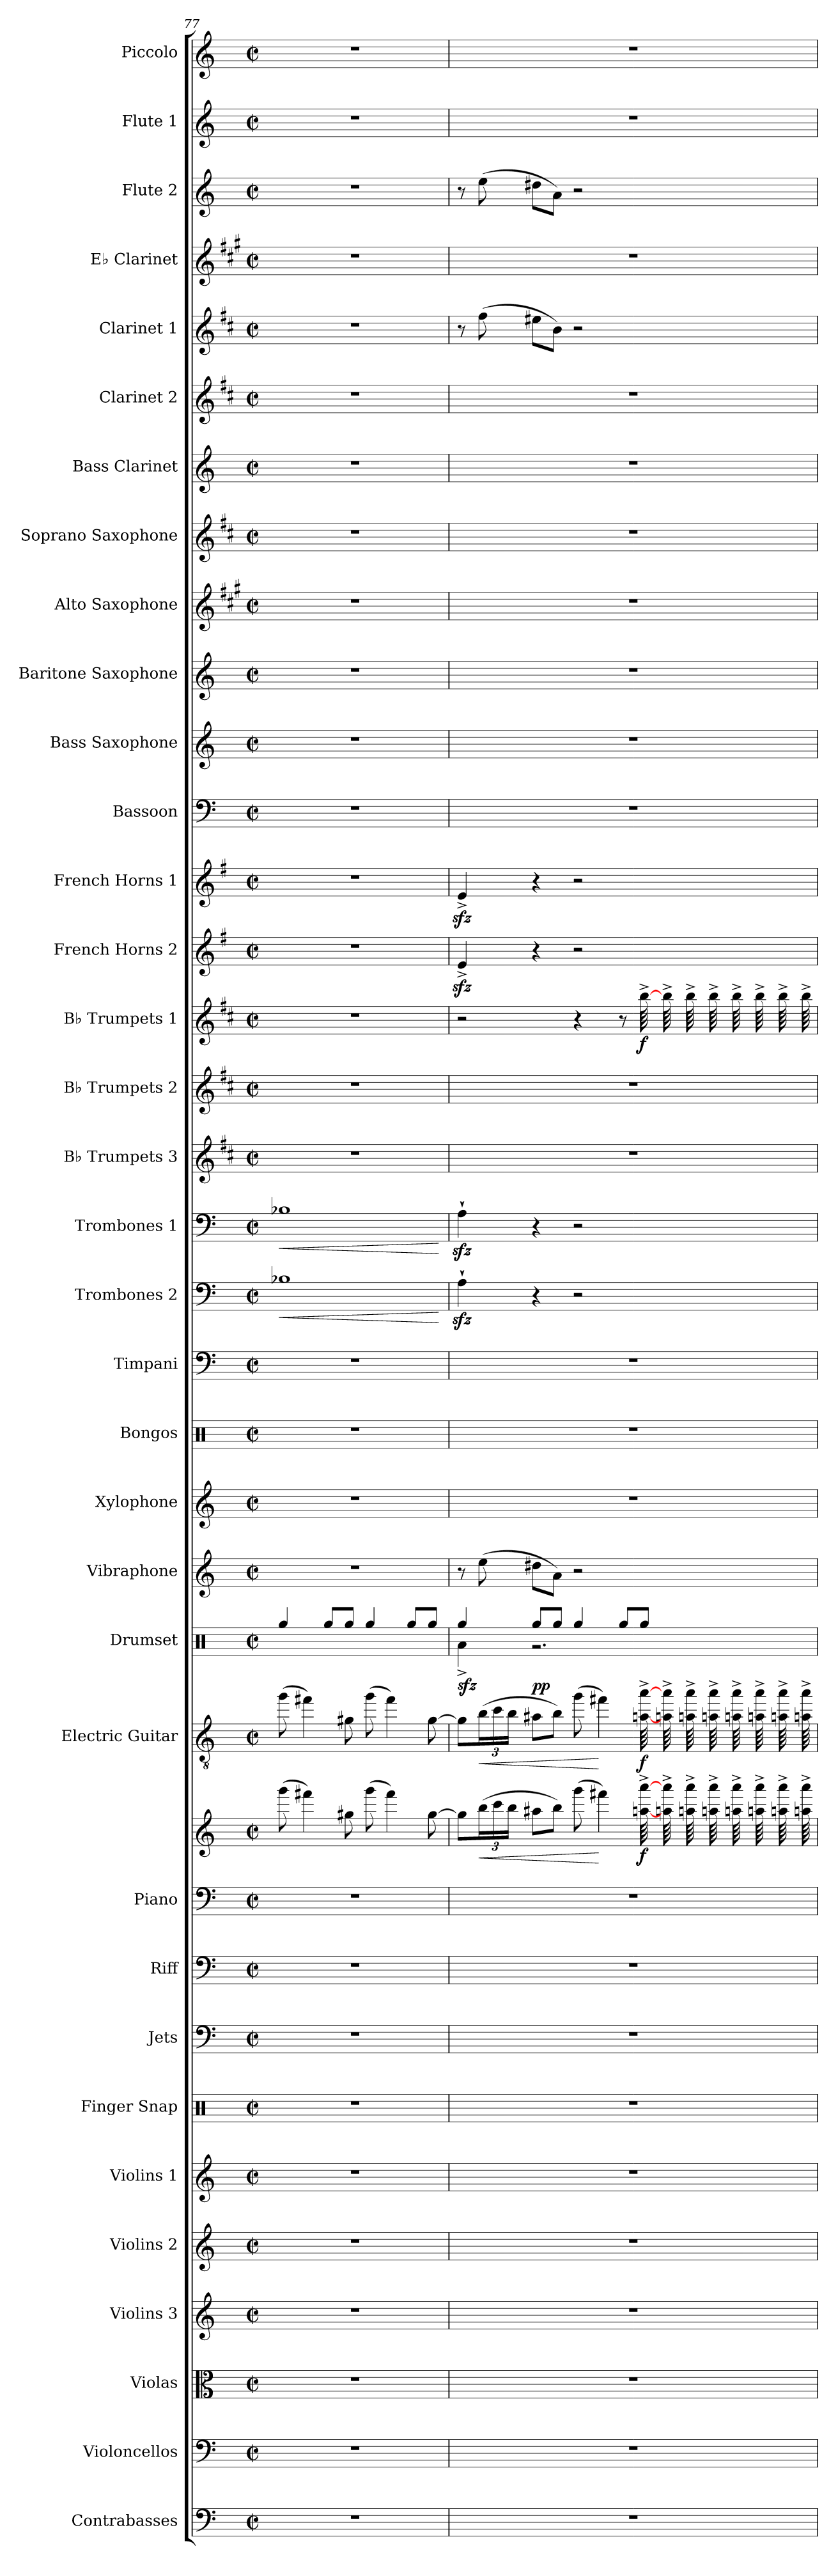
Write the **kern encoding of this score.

**kern	**kern	**kern	**kern	**kern	**kern	**kern	**kern	**kern	**kern	**kern	**dynam	**kern	**dynam	**kern	**dynam	**kern	**kern	**kern	**kern	**kern	**dynam	**kern	**dynam	**kern	**kern	**kern	**dynam	**kern	**kern	**kern	**kern	**kern	**kern	**kern	**kern	**kern	**kern	**kern	**kern	**kern	**kern
*part35	*part34	*part33	*part32	*part31	*part30	*part29	*part28	*part27	*part26	*part26	*part26	*part25	*part25	*part24	*part24	*part23	*part22	*part21	*part20	*part19	*part19	*part18	*part18	*part17	*part16	*part15	*part15	*part14	*part13	*part12	*part11	*part10	*part9	*part8	*part7	*part6	*part5	*part4	*part3	*part2	*part1
*staff36	*staff35	*staff34	*staff33	*staff32	*staff31	*staff30	*staff29	*staff28	*staff27	*staff26	*staff26/27	*staff25	*staff25	*staff24	*staff24	*staff23	*staff22	*staff21	*staff20	*staff19	*staff19	*staff18	*staff18	*staff17	*staff16	*staff15	*staff15	*staff14	*staff13	*staff12	*staff11	*staff10	*staff9	*staff8	*staff7	*staff6	*staff5	*staff4	*staff3	*staff2	*staff1
*I"Contrabasses	*I"Violoncellos	*I"Violas	*I"Violins 3	*I"Violins 2	*I"Violins 1	*I"Finger Snap	*I"Jets	*I"Riff	*I"Piano	*	*	*I"Electric Guitar	*	*I"Drumset	*	*I"Vibraphone	*I"Xylophone	*I"Bongos	*I"Timpani	*I"Trombones 2	*	*I"Trombones 1	*	*I"B♭ Trumpets 3	*I"B♭ Trumpets 2	*I"B♭ Trumpets 1	*	*I"French Horns 2	*I"French Horns 1	*I"Bassoon	*I"Bass Saxophone	*I"Baritone Saxophone	*I"Alto Saxophone	*I"Soprano Saxophone	*I"Bass Clarinet	*I"Clarinet 2	*I"Clarinet 1	*I"E♭ Clarinet	*I"Flute 2	*I"Flute 1	*I"Piccolo
*I'Cbs.	*I'Vcs.	*I'Vlas.	*I'Vlns. 3	*I'Vlns. 2	*I'Vlns. 1	*I'Fi. Sna.	*I'J.	*I'R.	*I'Pno.	*	*	*I'El. Guit.	*	*I'D. Set	*	*I'Vib.	*I'Xyl.	*I'Bon.	*I'Timp.	*I'Tbns. 2	*	*I'Tbns. 1	*	*I'B♭ Tpts. 3	*I'B♭ Tpts. 2	*I'B♭ Tpts. 1	*	*I'F Hns. 2	*I'F Hns. 1	*I'Bsn.	*I'Bs. Sax.	*I'Bar. Sax.	*I'A. Sax.	*I'S. Sax.	*I'B. Cl.	*I'Cl. 2	*I'Cl. 1	*I'E♭ Cl.	*I'Fl. 2	*I'Fl. 1	*I'Picc.
*clefF4	*clefF4	*clefC3	*clefG2	*clefG2	*clefG2	*clefX	*clefF4	*clefF4	*clefF4	*clefG2	*	*clefGv2	*	*clefX	*	*clefG2	*clefG2	*clefX	*clefF4	*clefF4	*	*clefF4	*	*clefG2	*clefG2	*clefG2	*	*clefG2	*clefG2	*clefF4	*clefG2	*clefG2	*clefG2	*clefG2	*clefG2	*clefG2	*clefG2	*clefG2	*clefG2	*clefG2	*clefG2
*ITrd7c12	*	*	*	*	*	*	*	*	*	*	*	*	*	*	*	*	*ITrd-7c-12	*	*	*	*	*	*	*ITrd1c2	*ITrd1c2	*ITrd1c2	*	*ITrd4c7	*ITrd4c7	*	*ITrd15c26	*ITrd12c21	*ITrd5c9	*ITrd1c2	*ITrd8c14	*ITrd1c2	*ITrd1c2	*ITrd-2c-3	*	*	*ITrd-7c-12
*k[]	*k[]	*k[]	*k[]	*k[]	*k[]	*k[]	*k[]	*k[]	*k[]	*k[]	*	*k[]	*	*k[]	*	*k[]	*k[]	*k[]	*k[]	*k[]	*	*k[]	*	*k[]	*k[]	*k[]	*	*k[]	*k[]	*k[]	*k[]	*k[]	*k[]	*k[]	*k[]	*k[]	*k[]	*k[]	*k[]	*k[]	*k[]
*M2/2	*M2/2	*M2/2	*M2/2	*M2/2	*M2/2	*M2/2	*M2/2	*M2/2	*M2/2	*M2/2	*	*M2/2	*	*M2/2	*	*M2/2	*M2/2	*M2/2	*M2/2	*M2/2	*	*M2/2	*	*M2/2	*M2/2	*M2/2	*	*M2/2	*M2/2	*M2/2	*M2/2	*M2/2	*M2/2	*M2/2	*M2/2	*M2/2	*M2/2	*M2/2	*M2/2	*M2/2	*M2/2
*met(c|)	*met(c|)	*met(c|)	*met(c|)	*met(c|)	*met(c|)	*met(c|)	*met(c|)	*met(c|)	*met(c|)	*met(c|)	*	*met(c|)	*	*met(c|)	*	*met(c|)	*met(c|)	*met(c|)	*met(c|)	*met(c|)	*	*met(c|)	*	*met(c|)	*met(c|)	*met(c|)	*	*met(c|)	*met(c|)	*met(c|)	*met(c|)	*met(c|)	*met(c|)	*met(c|)	*met(c|)	*met(c|)	*met(c|)	*met(c|)	*met(c|)	*met(c|)	*met(c|)
=77	=77	=77	=77	=77	=77	=77	=77	=77	=77	=77	=77	=77	=77	=77	=77	=77	=77	=77	=77	=77	=77	=77	=77	=77	=77	=77	=77	=77	=77	=77	=77	=77	=77	=77	=77	=77	=77	=77	=77	=77	=77
!	!	!	!	!	!	!	!	!	!	!	!	!	!	!	!	!	!	!	!	!	!LO:HP:b	!	!LO:HP:b	!	!	!	!	!	!	!	!	!	!	!	!	!	!	!	!	!	!
1r	1r	1r	1r	1r	1r	1r	1r	1r	1r	(>8ggg\	.	(>8gg\	.	4Rgg/	.	1r	1r	1r	1r	1B-X	<	1B-X	<	1r	1r	1r	.	1r	1r	1r	1r	1r	1r	1r	1r	1r	1r	1r	1r	1r	1r
.	.	.	.	.	.	.	.	.	.	4fff#X\)	.	4ff#X\)	.	.	.	.	.	.	.	.	.	.	.	.	.	.	.	.	.	.	.	.	.	.	.	.	.	.	.	.	.
.	.	.	.	.	.	.	.	.	.	.	.	.	.	8Rgg/L	.	.	.	.	.	.	.	.	.	.	.	.	.	.	.	.	.	.	.	.	.	.	.	.	.	.	.
.	.	.	.	.	.	.	.	.	.	8gg#X\	.	8g#X\	.	8Rgg/J	.	.	.	.	.	.	.	.	.	.	.	.	.	.	.	.	.	.	.	.	.	.	.	.	.	.	.
.	.	.	.	.	.	.	.	.	.	(>8ggg\	.	(>8gg\	.	4Rgg/	.	.	.	.	.	.	.	.	.	.	.	.	.	.	.	.	.	.	.	.	.	.	.	.	.	.	.
.	.	.	.	.	.	.	.	.	.	4fff#\)	.	4ff#\)	.	.	.	.	.	.	.	.	.	.	.	.	.	.	.	.	.	.	.	.	.	.	.	.	.	.	.	.	.
.	.	.	.	.	.	.	.	.	.	.	.	.	.	8Rgg/L	.	.	.	.	.	.	.	.	.	.	.	.	.	.	.	.	.	.	.	.	.	.	.	.	.	.	.
.	.	.	.	.	.	.	.	.	.	[8gg#\	.	[8g#\	.	8Rgg/J	.	.	.	.	.	.	.	.	.	.	.	.	.	.	.	.	.	.	.	.	.	.	.	.	.	.	.
.	.	.	.	.	.	.	.	.	.	.	.	.	.	.	.	.	.	.	.	.	[	.	[	.	.	.	.	.	.	.	.	.	.	.	.	.	.	.	.	.	.
=78	=78	=78	=78	=78	=78	=78	=78	=78	=78	=78	=78	=78	=78	=78	=78	=78	=78	=78	=78	=78	=78	=78	=78	=78	=78	=78	=78	=78	=78	=78	=78	=78	=78	=78	=78	=78	=78	=78	=78	=78	=78
*	*	*	*	*	*	*	*	*	*	*	*	*	*	*^	*	*	*	*	*	*	*	*	*	*	*	*	*	*	*	*	*	*	*	*	*	*	*	*	*	*	*
!	!	!	!	!	!	!	!	!	!	!	!	!	!	!	!	!LO:DY:b	!	!	!	!	!	!	!	!	!	!	!	!	!	!	!	!	!	!	!	!	!	!	!	!	!	!
1r	1r	1r	1r	1r	1r	1r	1r	1r	1r	8gg#\L]	.	8g#\L]	.	4Rgg/	4Ra^\	sfz	8r	1r	1r	1r	4Azz<''\	.	4Azz<''\	.	1r	1r	2r	.	4Azz<^/	4Azz<^/	1r	1r	1r	1r	1r	1r	1r	8r	1r	8r	1r	1r
*	*	*	*	*	*	*	*	*	*	*Xbrackettup	*	*	*	*	*	*	*	*	*	*	*	*	*	*	*	*	*	*	*	*	*	*	*	*	*	*	*	*	*	*	*	*
!	!	!	!	!	!	!	!	!	!	!	!LO:HP:b	!	!	!	!	!	!	!	!	!	!	!	!	!	!	!	!	!	!	!	!	!	!	!	!	!	!	!	!	!	!	!
*	*	*	*	*	*	*	*	*	*	*	*	*Xbrackettup	*	*	*	*	*	*	*	*	*	*	*	*	*	*	*	*	*	*	*	*	*	*	*	*	*	*	*	*	*	*
!	!	!	!	!	!	!	!	!	!	!	!	!	!LO:HP:b	!	!	!	!	!	!	!	!	!	!	!	!	!	!	!	!	!	!	!	!	!	!	!	!	!	!	!	!	!
.	.	.	.	.	.	.	.	.	.	(>24bb\L	<	(>24b\L	<	.	.	.	(>8ee\	.	.	.	.	.	.	.	.	.	.	.	.	.	.	.	.	.	.	.	.	(>8ee\	.	(>8ee\	.	.
.	.	.	.	.	.	.	.	.	.	24ccc\	.	24cc\	.	.	.	.	.	.	.	.	.	.	.	.	.	.	.	.	.	.	.	.	.	.	.	.	.	.	.	.	.	.
.	.	.	.	.	.	.	.	.	.	24bb\JJ	.	24b\JJ	.	.	.	.	.	.	.	.	.	.	.	.	.	.	.	.	.	.	.	.	.	.	.	.	.	.	.	.	.	.
!	!	!	!	!	!	!	!	!	!	!	!	!	!	!	!	!LO:DY:b	!	!	!	!	!	!	!	!	!	!	!	!	!	!	!	!	!	!	!	!	!	!	!	!	!	!
.	.	.	.	.	.	.	.	.	.	8aa#X\L	.	8a#X\L	.	8Rgg/L	2.r	pp	8dd#X\L	.	.	.	4r	.	4r	.	.	.	.	.	4r	4r	.	.	.	.	.	.	.	8dd#X\L	.	8dd#X\L	.	.
.	.	.	.	.	.	.	.	.	.	8bb\J)	.	8b\J)	.	8Rgg/J	.	.	8a\J)	.	.	.	.	.	.	.	.	.	.	.	.	.	.	.	.	.	.	.	.	8a\J)	.	8a\J)	.	.
.	.	.	.	.	.	.	.	.	.	(>8ggg\	.	(>8gg\	.	4Rgg/	.	.	2r	.	.	.	2r	.	2r	.	.	.	4r	.	2r	2r	.	.	.	.	.	.	.	2r	.	2r	.	.
.	.	.	.	.	.	.	.	.	.	4fff#X\)	[	4ff#X\)	[	.	.	.	.	.	.	.	.	.	.	.	.	.	.	.	.	.	.	.	.	.	.	.	.	.	.	.	.	.
.	.	.	.	.	.	.	.	.	.	.	.	.	.	8Rgg/L	.	.	.	.	.	.	.	.	.	.	.	.	8r	.	.	.	.	.	.	.	.	.	.	.	.	.	.	.
!	!	!	!	!	!	!	!	!	!	!	!	!	!	!	!	!	!	!	!	!	!	!	!	!	!	!	!LO:TX:a:t=mute	!	!	!	!	!	!	!	!	!	!	!	!	!	!	!
!	!	!	!	!	!	!	!	!	!	!	!LO:DY:b	!	!LO:DY:b	!	!	!	!	!	!	!	!	!	!	!	!	!	!	!LO:DY:b	!	!	!	!	!	!	!	!	!	!	!	!	!	!
*	*	*	*	*	*	*	*	*	*	*tremolo	*	*	*	*	*	*	*	*	*	*	*	*	*	*	*	*	*	*	*	*	*	*	*	*	*	*	*	*	*	*	*	*
*	*	*	*	*	*	*	*	*	*	*	*	*tremolo	*	*	*	*	*	*	*	*	*	*	*	*	*	*	*	*	*	*	*	*	*	*	*	*	*	*	*	*	*	*
*	*	*	*	*	*	*	*	*	*	*	*	*	*	*	*	*	*	*	*	*	*	*	*	*	*	*	*tremolo	*	*	*	*	*	*	*	*	*	*	*	*	*	*	*
.	.	.	.	.	.	.	.	.	.	[64aan\^ [64aaa\^	f	[64an\^ [64aa\^	f	8Rgg/J	.	.	.	.	.	.	.	.	.	.	.	.	[64aa^\	f	.	.	.	.	.	.	.	.	.	.	.	.	.	.
.	.	.	.	.	.	.	.	.	.	64aan\^ 64aaa\^	.	64an\^ 64aa\^	.	.	.	.	.	.	.	.	.	.	.	.	.	.	64aa^\	.	.	.	.	.	.	.	.	.	.	.	.	.	.	.
.	.	.	.	.	.	.	.	.	.	64aan\^ 64aaa\^	.	64an\^ 64aa\^	.	.	.	.	.	.	.	.	.	.	.	.	.	.	64aa^\	.	.	.	.	.	.	.	.	.	.	.	.	.	.	.
.	.	.	.	.	.	.	.	.	.	64aan\^ 64aaa\^	.	64an\^ 64aa\^	.	.	.	.	.	.	.	.	.	.	.	.	.	.	64aa^\	.	.	.	.	.	.	.	.	.	.	.	.	.	.	.
.	.	.	.	.	.	.	.	.	.	64aan\^ 64aaa\^	.	64an\^ 64aa\^	.	.	.	.	.	.	.	.	.	.	.	.	.	.	64aa^\	.	.	.	.	.	.	.	.	.	.	.	.	.	.	.
.	.	.	.	.	.	.	.	.	.	64aan\^ 64aaa\^	.	64an\^ 64aa\^	.	.	.	.	.	.	.	.	.	.	.	.	.	.	64aa^\	.	.	.	.	.	.	.	.	.	.	.	.	.	.	.
.	.	.	.	.	.	.	.	.	.	64aan\^ 64aaa\^	.	64an\^ 64aa\^	.	.	.	.	.	.	.	.	.	.	.	.	.	.	64aa^\	.	.	.	.	.	.	.	.	.	.	.	.	.	.	.
.	.	.	.	.	.	.	.	.	.	64aan\^ 64aaa\^	.	64an\^ 64aa\^	.	.	.	.	.	.	.	.	.	.	.	.	.	.	64aa^\	.	.	.	.	.	.	.	.	.	.	.	.	.	.	.
*	*	*	*	*	*	*	*	*	*	*	*	*	*	*	*	*	*	*	*	*	*	*	*	*	*	*	*Xtremolo	*	*	*	*	*	*	*	*	*	*	*	*	*	*	*
*	*	*	*	*	*	*	*	*	*	*	*	*Xtremolo	*	*	*	*	*	*	*	*	*	*	*	*	*	*	*	*	*	*	*	*	*	*	*	*	*	*	*	*	*	*
*	*	*	*	*	*	*	*	*	*	*Xtremolo	*	*	*	*	*	*	*	*	*	*	*	*	*	*	*	*	*	*	*	*	*	*	*	*	*	*	*	*	*	*	*	*
*	*	*	*	*	*	*	*	*	*	*	*	*	*	*v	*v	*	*	*	*	*	*	*	*	*	*	*	*	*	*	*	*	*	*	*	*	*	*	*	*	*	*	*
=	=	=	=	=	=	=	=	=	=	=	=	=	=	=	=	=	=	=	=	=	=	=	=	=	=	=	=	=	=	=	=	=	=	=	=	=	=	=	=	=	=
*-	*-	*-	*-	*-	*-	*-	*-	*-	*-	*-	*-	*-	*-	*-	*-	*-	*-	*-	*-	*-	*-	*-	*-	*-	*-	*-	*-	*-	*-	*-	*-	*-	*-	*-	*-	*-	*-	*-	*-	*-	*-
